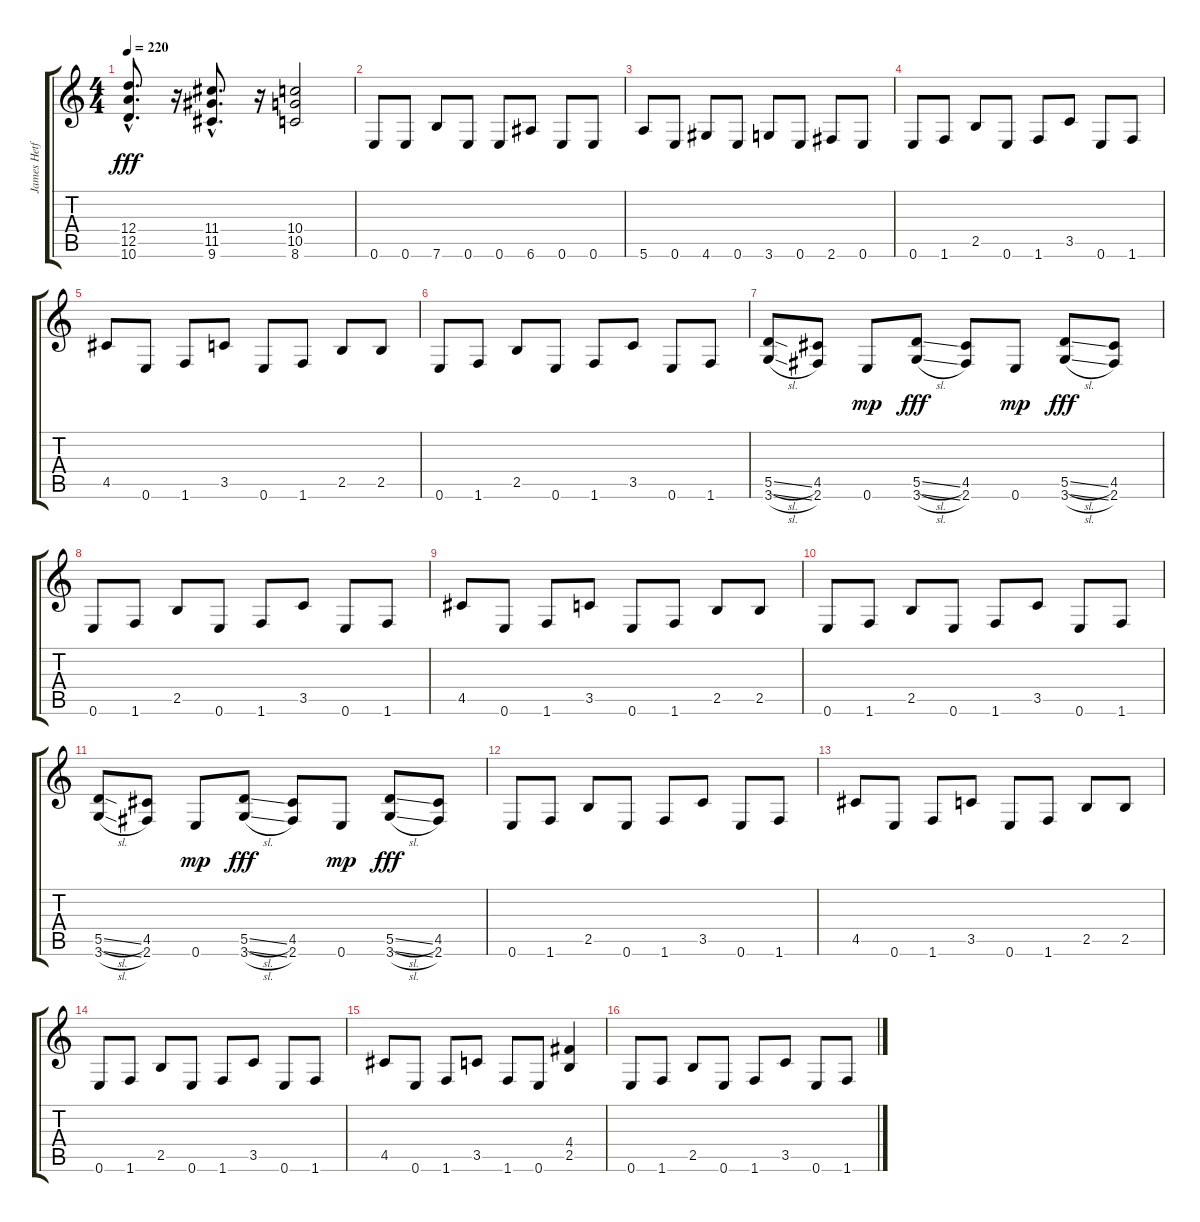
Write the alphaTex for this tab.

\track ("James Hetfield" "James Hetf") {instrument distortionguitar}
\staff {score tabs}
\tuning (E4 B3 G3 D3 A2 E2) {hide}
\ts (4 4)
\tempo 220
\clef g2
\ks c
(12.4{hac} 12.5{hac} 10.6{hac}).8{d dy fff} r.16 (11.4{hac} 11.5{hac} 9.6{hac}).8{d} r.16 (10.4 10.5 8.6).2 |
0.6.8 0.6.8 7.6.8 0.6.8 0.6.8 6.6.8 0.6.8 0.6.8 |
5.6.8 0.6.8 4.6.8 0.6.8 3.6.8 0.6.8 2.6.8 0.6.8 |
0.6.8 1.6.8 2.5.8 0.6.8 1.6.8 3.5.8 0.6.8 1.6.8 |
4.5.8 0.6.8 1.6.8 3.5.8 0.6.8 1.6.8 2.5.8 2.5.8 |
0.6.8 1.6.8 2.5.8 0.6.8 1.6.8 3.5.8 0.6.8 1.6.8 |
(5.5{sl} 3.6{sl}).8 (4.5 2.6).8 0.6.8{dy mp} (5.5{sl} 3.6{sl}).8{dy fff} (4.5 2.6).8 0.6.8{dy mp} (5.5{sl} 3.6{sl}).8{dy fff} (4.5 2.6).8 |
0.6.8 1.6.8 2.5.8 0.6.8 1.6.8 3.5.8 0.6.8 1.6.8 |
4.5.8 0.6.8 1.6.8 3.5.8 0.6.8 1.6.8 2.5.8 2.5.8 |
0.6.8 1.6.8 2.5.8 0.6.8 1.6.8 3.5.8 0.6.8 1.6.8 |
(5.5{sl} 3.6{sl}).8 (4.5 2.6).8 0.6.8{dy mp} (5.5{sl} 3.6{sl}).8{dy fff} (4.5 2.6).8 0.6.8{dy mp} (5.5{sl} 3.6{sl}).8{dy fff} (4.5 2.6).8 |
0.6.8 1.6.8 2.5.8 0.6.8 1.6.8 3.5.8 0.6.8 1.6.8 |
4.5.8 0.6.8 1.6.8 3.5.8 0.6.8 1.6.8 2.5.8 2.5.8 |
0.6.8 1.6.8 2.5.8 0.6.8 1.6.8 3.5.8 0.6.8 1.6.8 |
4.5.8 0.6.8 1.6.8 3.5.8 1.6.8 0.6.8 (4.4 2.5).4 |
0.6.8 1.6.8 2.5.8 0.6.8 1.6.8 3.5.8 0.6.8 1.6.8
